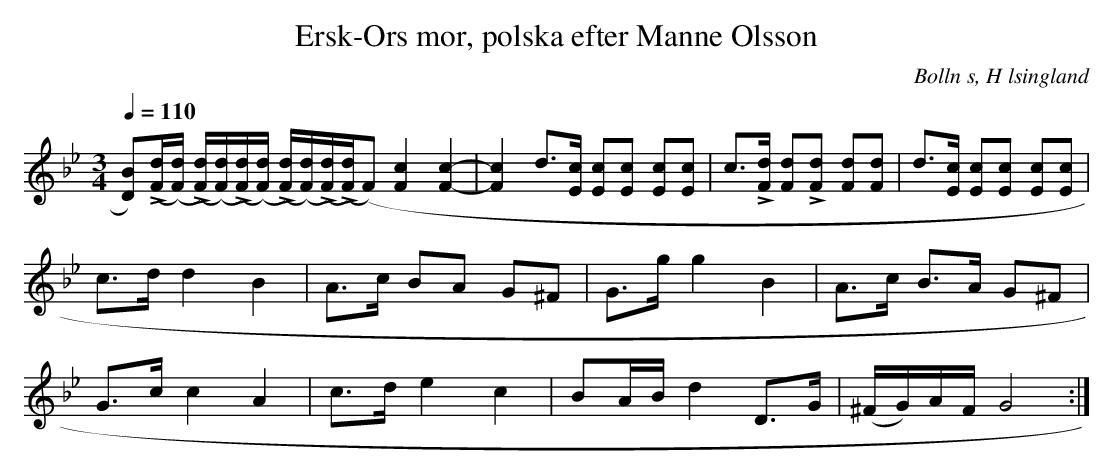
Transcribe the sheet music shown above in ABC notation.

X:1
T: Ersk-Ors mor, polska efter Manne Olsson
O:Bolln s, H lsingland
M:3/4
L:1/8
Q:1/4=110
K:Gm
[D B])(L[F/d/]([F/d/]) (L[F/d/])([F/d/])(L[F/d/])([F/d/]) (L[F/d/])([F/d/])(L[F/d/])(L[F/d/])(F)[F2 c2][F2 c2]-|[F2 c2] d>[Ec] [Ec][Ec] [Ec][Ec] | \
c>L[Fd] [Fd]L[Fd] [Fd][Fd] | d>[Ec] [Ec][Ec] [Ec][Ec] |
c>d    d2       B2           | A>c    BA       G^F       | G>g    g2 B2     | A>c         B>A G^F  |
G>c    c2       A2           | c>d    e2       c2        | BA/B/  d2 D>G   | (^F/G/)A/F/ G4      :|
